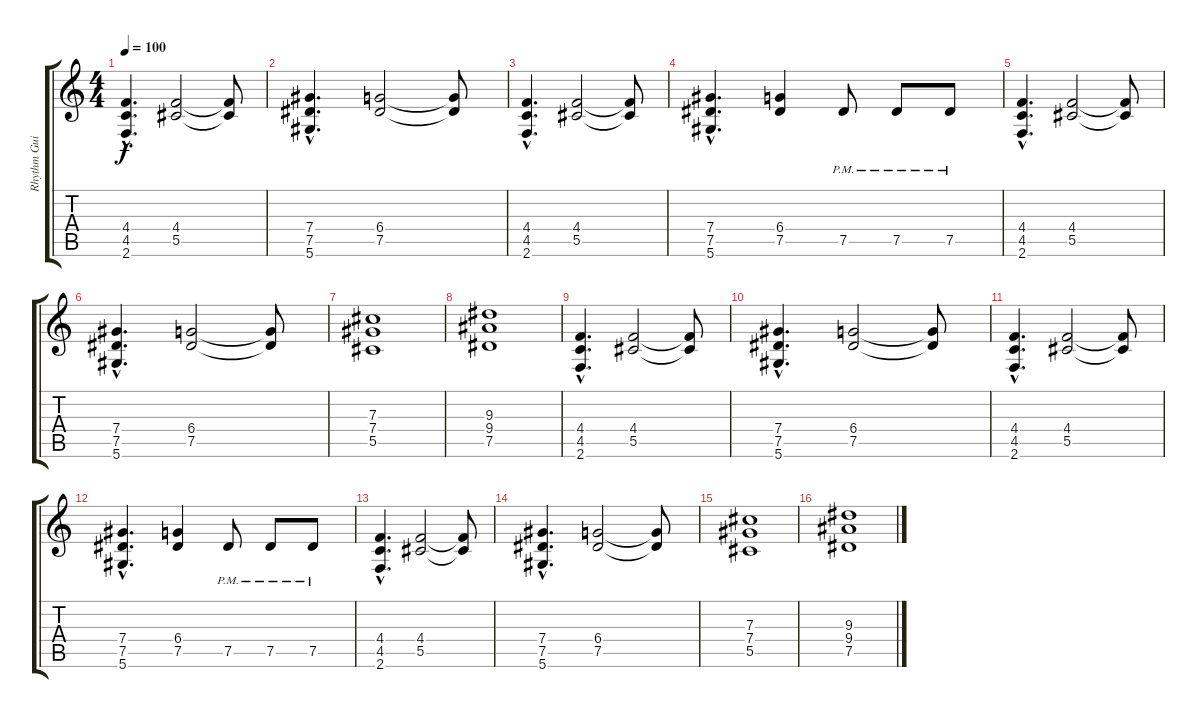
\track ("Rhythm Guitar" "Rhythm Gui") {instrument distortionguitar}
\staff {score tabs}
\tuning (Eb4 Bb3 Gb3 Db3 Ab2 Eb2) {hide}
\ts (4 4)
\tempo 100
\clef g2
\ks c
(4.4{hac} 4.5{hac} 2.6{hac}).4{d dy f instrument distortionguitar} (4.4 5.5).2 (4.4{t} 5.5{t}).8 |
(7.4{hac} 7.5{hac} 5.6{hac}).4{d} (6.4 7.5).2 (6.4{t} 7.5{t}).8 |
(4.4{hac} 4.5{hac} 2.6{hac}).4{d} (4.4 5.5).2 (4.4{t} 5.5{t}).8 |
(7.4{hac} 7.5{hac} 5.6{hac}).4{d} (6.4 7.5).4 7.5{pm}.8 7.5{pm}.8 7.5{pm}.8 |
(4.4{hac} 4.5{hac} 2.6{hac}).4{d} (4.4 5.5).2 (4.4{t} 5.5{t}).8 |
(7.4{hac} 7.5{hac} 5.6{hac}).4{d} (6.4 7.5).2 (6.4{t} 7.5{t}).8 |
(7.3 7.4 5.5).1 |
(9.3 9.4 7.5).1 |
(4.4{hac} 4.5{hac} 2.6{hac}).4{d} (4.4 5.5).2 (4.4{t} 5.5{t}).8 |
(7.4{hac} 7.5{hac} 5.6{hac}).4{d} (6.4 7.5).2 (6.4{t} 7.5{t}).8 |
(4.4{hac} 4.5{hac} 2.6{hac}).4{d} (4.4 5.5).2 (4.4{t} 5.5{t}).8 |
(7.4{hac} 7.5{hac} 5.6{hac}).4{d} (6.4 7.5).4 7.5{pm}.8 7.5{pm}.8 7.5{pm}.8 |
(4.4{hac} 4.5{hac} 2.6{hac}).4{d} (4.4 5.5).2 (4.4{t} 5.5{t}).8 |
(7.4{hac} 7.5{hac} 5.6{hac}).4{d} (6.4 7.5).2 (6.4{t} 7.5{t}).8 |
(7.3 7.4 5.5).1 |
(9.3 9.4 7.5).1
